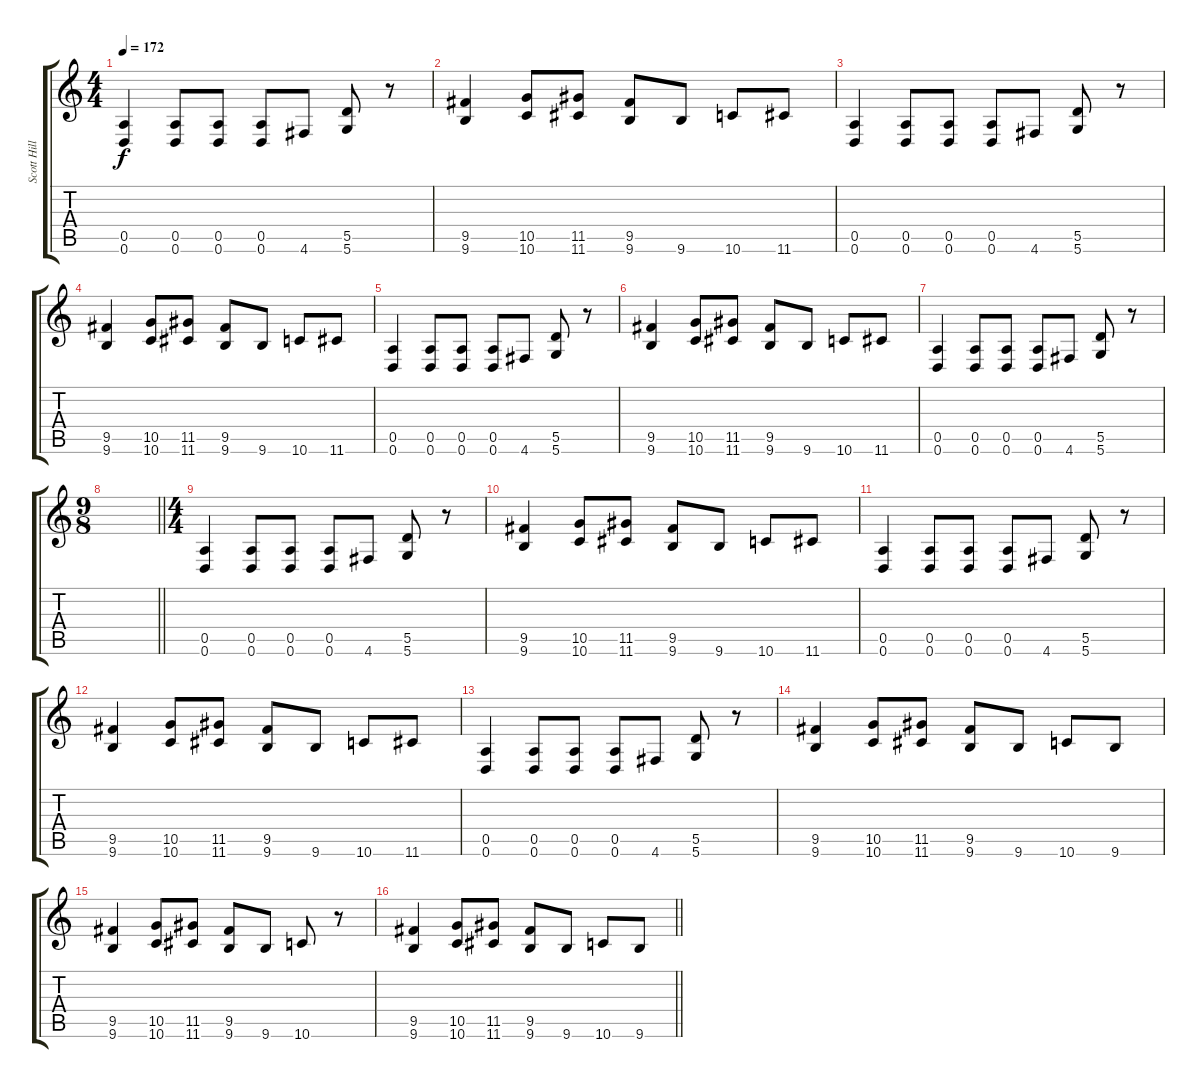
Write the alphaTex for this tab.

\track ("Scott Hill" "Scott Hill") {instrument distortionguitar}
\staff {score tabs}
\tuning (E4 B3 G3 D3 A2 D2) {hide}
\ts (4 4)
\tempo 172
\clef g2
\ks c
(0.5 0.6).4{dy f instrument distortionguitar} (0.5 0.6).8 (0.5 0.6).8 (0.5 0.6).8 4.6.8 (5.5 5.6).8 r.8 |
(9.5 9.6).4 (10.5 10.6).8 (11.5 11.6).8 (9.5 9.6).8 9.6.8 10.6.8 11.6.8 |
(0.5 0.6).4 (0.5 0.6).8 (0.5 0.6).8 (0.5 0.6).8 4.6.8 (5.5 5.6).8 r.8 |
(9.5 9.6).4 (10.5 10.6).8 (11.5 11.6).8 (9.5 9.6).8 9.6.8 10.6.8 11.6.8 |
(0.5 0.6).4 (0.5 0.6).8 (0.5 0.6).8 (0.5 0.6).8 4.6.8 (5.5 5.6).8 r.8 |
(9.5 9.6).4 (10.5 10.6).8 (11.5 11.6).8 (9.5 9.6).8 9.6.8 10.6.8 11.6.8 |
(0.5 0.6).4 (0.5 0.6).8 (0.5 0.6).8 (0.5 0.6).8 4.6.8 (5.5 5.6).8 r.8 |
\ts (9 8)
\barLineRight lightlight
|
\ts (4 4)
(0.5 0.6).4{volume 13} (0.5 0.6).8 (0.5 0.6).8 (0.5 0.6).8 4.6.8 (5.5 5.6).8 r.8 |
(9.5 9.6).4 (10.5 10.6).8 (11.5 11.6).8 (9.5 9.6).8 9.6.8 10.6.8 11.6.8 |
(0.5 0.6).4 (0.5 0.6).8 (0.5 0.6).8 (0.5 0.6).8 4.6.8 (5.5 5.6).8 r.8 |
(9.5 9.6).4 (10.5 10.6).8 (11.5 11.6).8 (9.5 9.6).8 9.6.8 10.6.8 11.6.8 |
(0.5 0.6).4 (0.5 0.6).8 (0.5 0.6).8 (0.5 0.6).8 4.6.8 (5.5 5.6).8 r.8 |
(9.5 9.6).4 (10.5 10.6).8 (11.5 11.6).8 (9.5 9.6).8 9.6.8 10.6.8 9.6.8 |
(9.5 9.6).4 (10.5 10.6).8 (11.5 11.6).8 (9.5 9.6).8 9.6.8 10.6.8 r.8 |
\barLineRight lightlight
(9.5 9.6).4 (10.5 10.6).8 (11.5 11.6).8 (9.5 9.6).8 9.6.8 10.6.8 9.6.8
